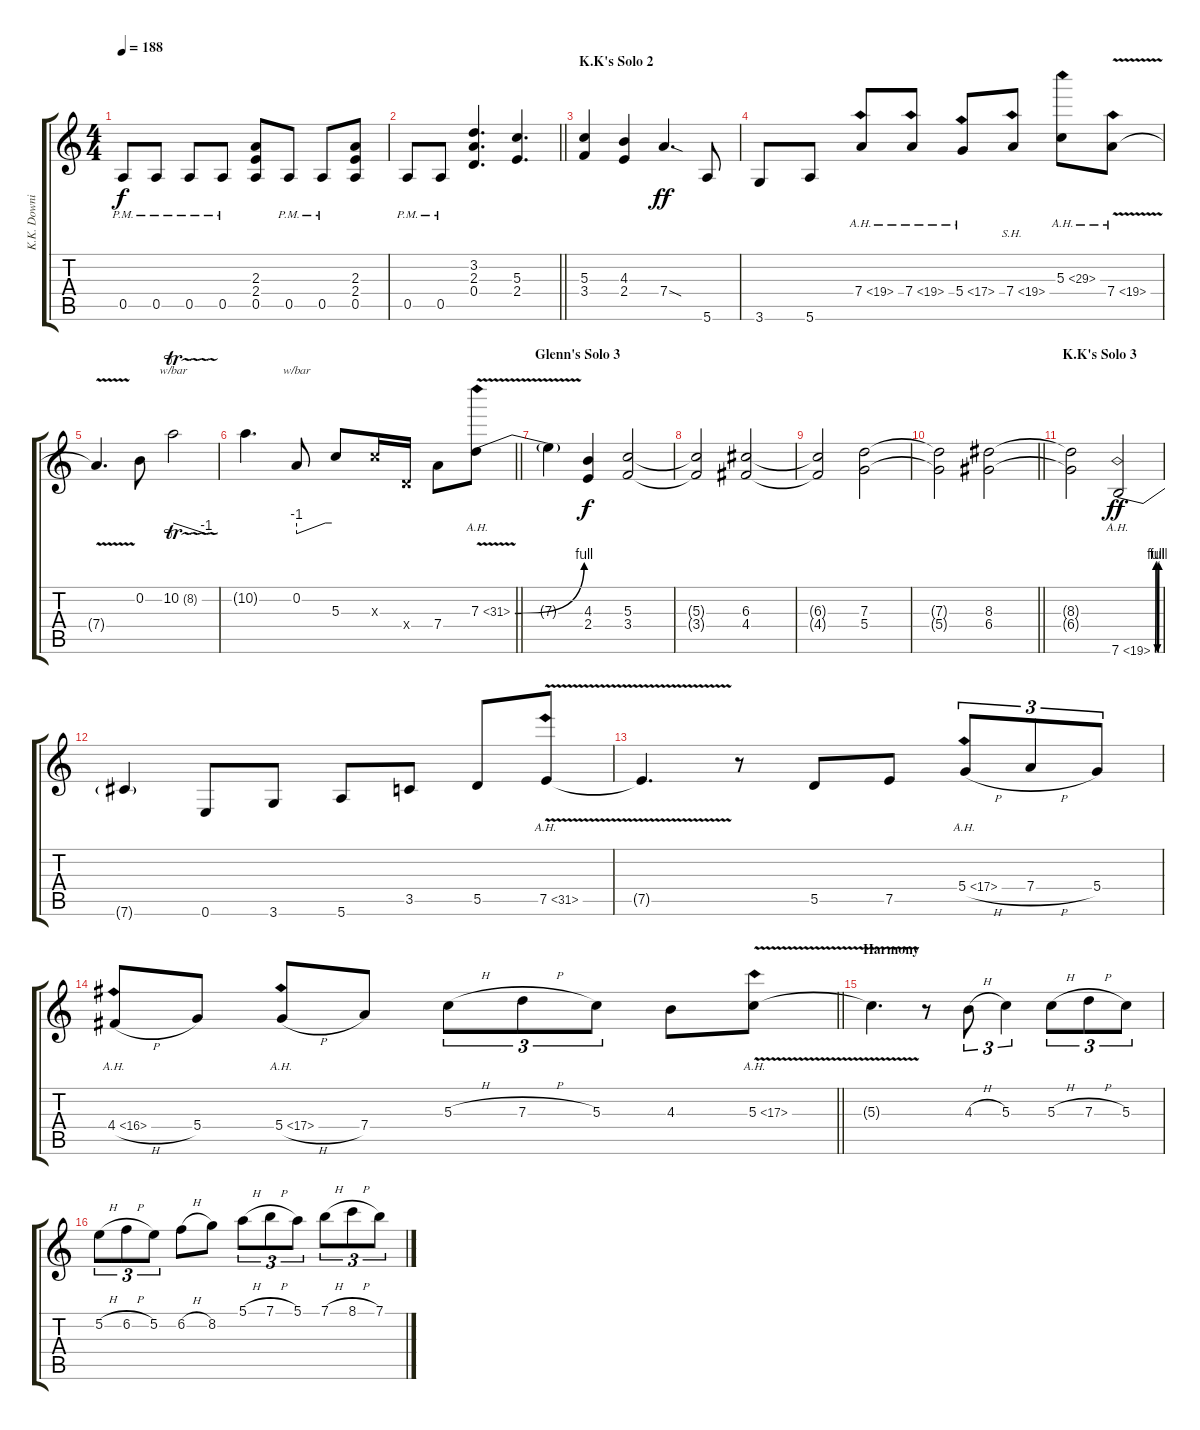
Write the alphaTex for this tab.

\track ("K.K. Downing" "K.K. Downi") {instrument distortionguitar}
\staff {score tabs}
\tuning (E4 B3 G3 D3 A2 E2) {hide}
\ts (4 4)
\tempo 188
\clef g2
\ks c
0.5{pm}.8{dy f} 0.5{pm}.8 0.5{pm}.8 0.5{pm}.8 (2.3 2.4 0.5).8 0.5{pm}.8 0.5{pm}.8 (2.3 2.4 0.5).8 |
\barLineRight lightlight
0.5{pm}.8 0.5{pm}.8 (3.2 2.3 0.4).4{d} (5.3 2.4).4{d} |
\section ("" "K.K's Solo 2")
(5.3 3.4).4 (4.3 2.4).4 7.4{sod}.4{d dy ff volume 15 balance 12} 5.6.8 |
3.6.8 5.6.8 7.4{ah 12}.8 7.4{ah 12}.8 5.4{ah 12}.8 7.4{sh 12}.8 5.3{ah 24}.8 7.4{ah 12 v}.8 |
7.4{t}.4{d} 0.2.8 10.2{tr (8 16)}.2{tbe (custom default 0 0 45 -4 60 -4)} |
\barLineRight lightlight
10.2{t}.4{d} 0.2.8{tbe (custom default 0 -4 49 0 60 0)} 5.3.8 5.3{x}.16 0.4{x}.16 7.4.8 7.3{be (bend 0 0 60 4) ah 24 v}.8 |
\section ("" "Glenn's Solo 3")
7.3{t}.4 (4.3 2.4).4{dy f volume 14 balance 15} (5.3 3.4).2 |
(5.3{t} 3.4{t}).2 (6.3 4.4).2 |
(6.3{t} 4.4{t}).2 (7.3 5.4).2 |
\barLineRight lightlight
(7.3{t} 5.4{t}).2 (8.3 6.4).2 |
\section ("" "K.K's Solo 3")
(8.3{t} 6.4{t}).2 7.6{be (custom 0 0 10 4 20 4 30 0 40 0 50 4 60 4) ah 12}.2{dy ff volume 15 balance 12} |
7.6{t}.4 0.6.8 3.6.8 5.6.8 3.5.8 5.5.8 7.5{ah 24 v}.8 |
7.5{t}.4{d} r.8 5.5.8 7.5.8 5.4{ah 12 h}.8{tu (3 2)} 7.4{h}.8{tu (3 2)} 5.4.8{tu (3 2)} |
\barLineRight lightlight
4.4{ah 12 h}.8 5.4.8 5.4{ah 12 h}.8 7.4.8 5.3{h}.8{tu (3 2)} 7.3{h}.8{tu (3 2)} 5.3.8{tu (3 2)} 4.3.8 5.3{ah 12 v}.8 |
\section ("" "Harmony")
5.3{t}.4{d} r.8 4.3{h}.8{tu (3 2) volume 14 balance 15} 5.3.4{tu (3 2)} 5.3{h}.8{tu (3 2)} 7.3{h}.8{tu (3 2)} 5.3.8{tu (3 2)} |
5.2{h}.8{tu (3 2)} 6.2{h}.8{tu (3 2)} 5.2.8{tu (3 2)} 6.2{h}.8 8.2.8 5.1{h}.8{tu (3 2)} 7.1{h}.8{tu (3 2)} 5.1.8{tu (3 2)} 7.1{h}.8{tu (3 2)} 8.1{h}.8{tu (3 2)} 7.1.8{tu (3 2)}
